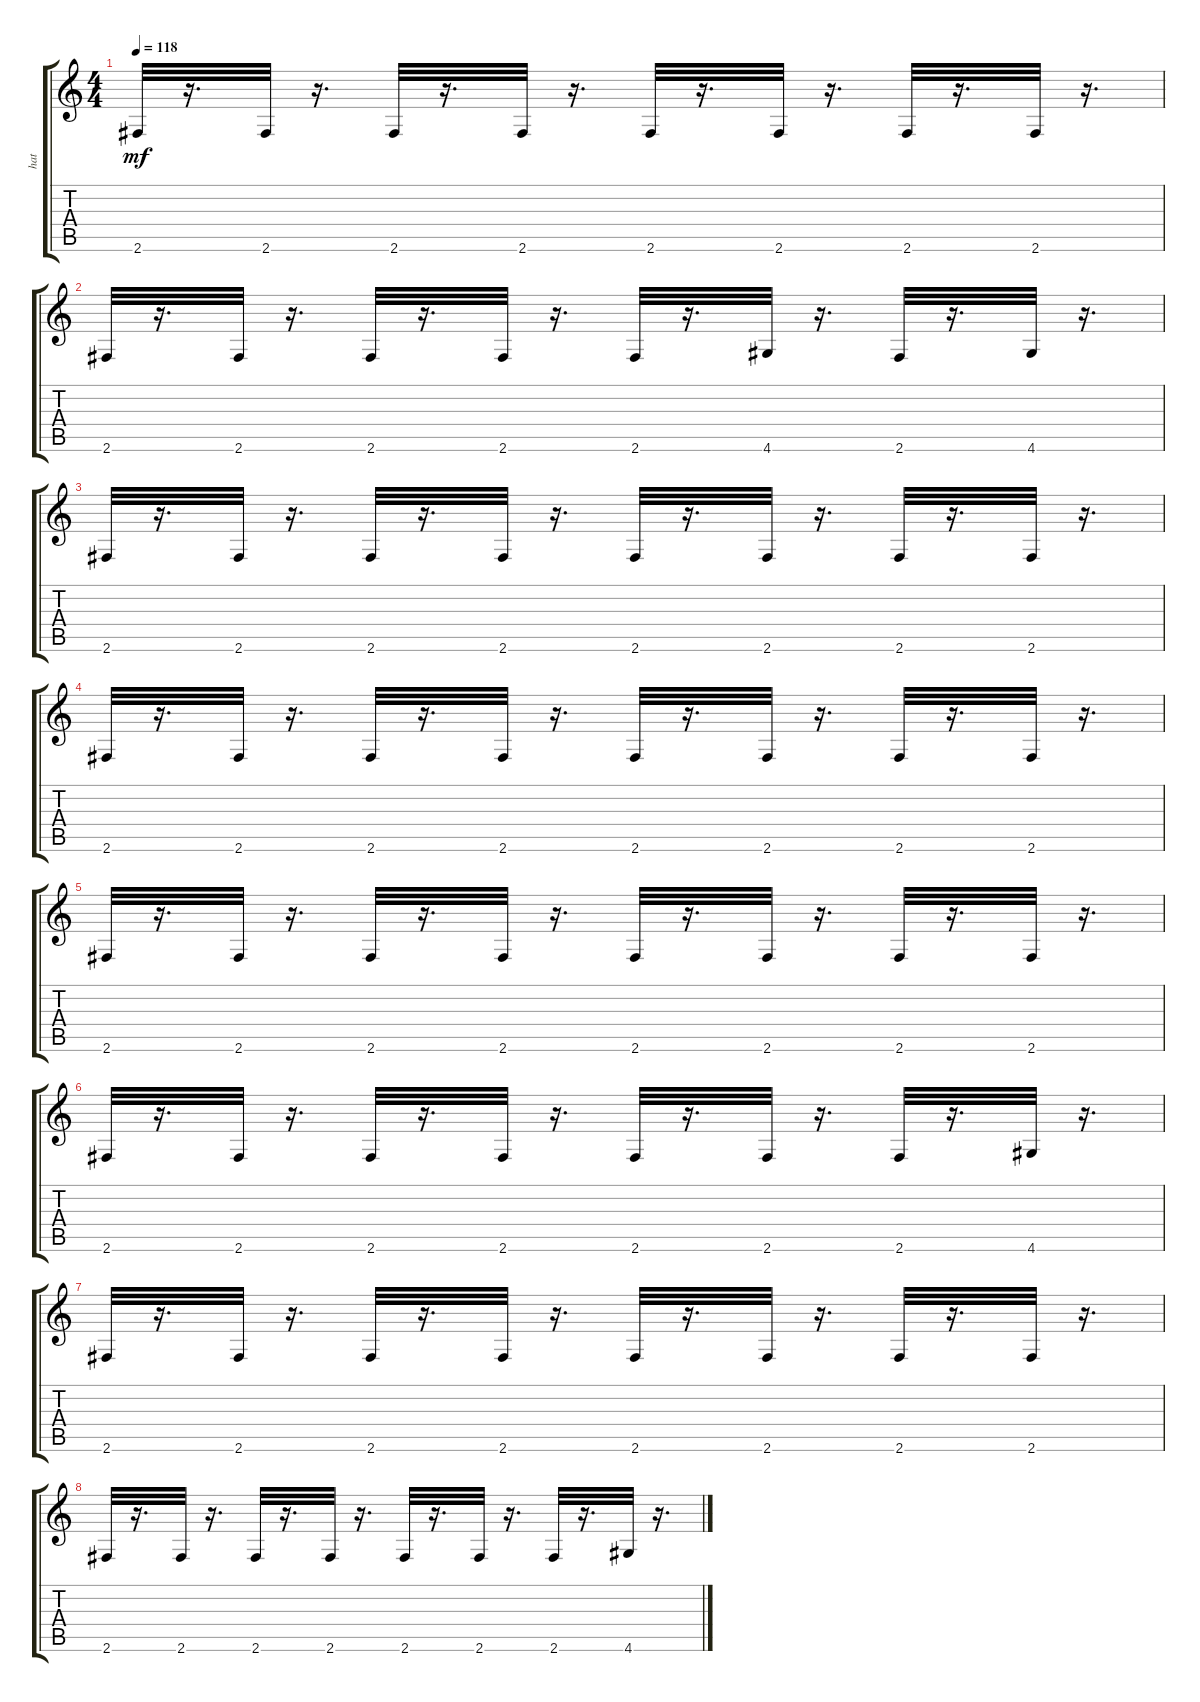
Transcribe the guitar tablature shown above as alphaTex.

\track ("hat" "hat") {instrument acousticguitarsteel}
\staff {score tabs}
\tuning (E4 B3 G3 D3 A2 E2) {hide}
\ts (4 4)
\tempo 118
\clef g2
\ks c
2.6.32{dy mf} r.16{d} 2.6.32 r.16{d} 2.6.32 r.16{d} 2.6.32 r.16{d} 2.6.32 r.16{d} 2.6.32 r.16{d} 2.6.32 r.16{d} 2.6.32 r.16{d} |
2.6.32 r.16{d} 2.6.32 r.16{d} 2.6.32 r.16{d} 2.6.32 r.16{d} 2.6.32 r.16{d} 4.6.32 r.16{d} 2.6.32 r.16{d} 4.6.32 r.16{d} |
2.6.32 r.16{d} 2.6.32 r.16{d} 2.6.32 r.16{d} 2.6.32 r.16{d} 2.6.32 r.16{d} 2.6.32 r.16{d} 2.6.32 r.16{d} 2.6.32 r.16{d} |
2.6.32 r.16{d} 2.6.32 r.16{d} 2.6.32 r.16{d} 2.6.32 r.16{d} 2.6.32 r.16{d} 2.6.32 r.16{d} 2.6.32 r.16{d} 2.6.32 r.16{d} |
2.6.32 r.16{d} 2.6.32 r.16{d} 2.6.32 r.16{d} 2.6.32 r.16{d} 2.6.32 r.16{d} 2.6.32 r.16{d} 2.6.32 r.16{d} 2.6.32 r.16{d} |
2.6.32 r.16{d} 2.6.32 r.16{d} 2.6.32 r.16{d} 2.6.32 r.16{d} 2.6.32 r.16{d} 2.6.32 r.16{d} 2.6.32 r.16{d} 4.6.32 r.16{d} |
2.6.32 r.16{d} 2.6.32 r.16{d} 2.6.32 r.16{d} 2.6.32 r.16{d} 2.6.32 r.16{d} 2.6.32 r.16{d} 2.6.32 r.16{d} 2.6.32 r.16{d} |
2.6.32 r.16{d} 2.6.32 r.16{d} 2.6.32 r.16{d} 2.6.32 r.16{d} 2.6.32 r.16{d} 2.6.32 r.16{d} 2.6.32 r.16{d} 4.6.32 r.16{d}
